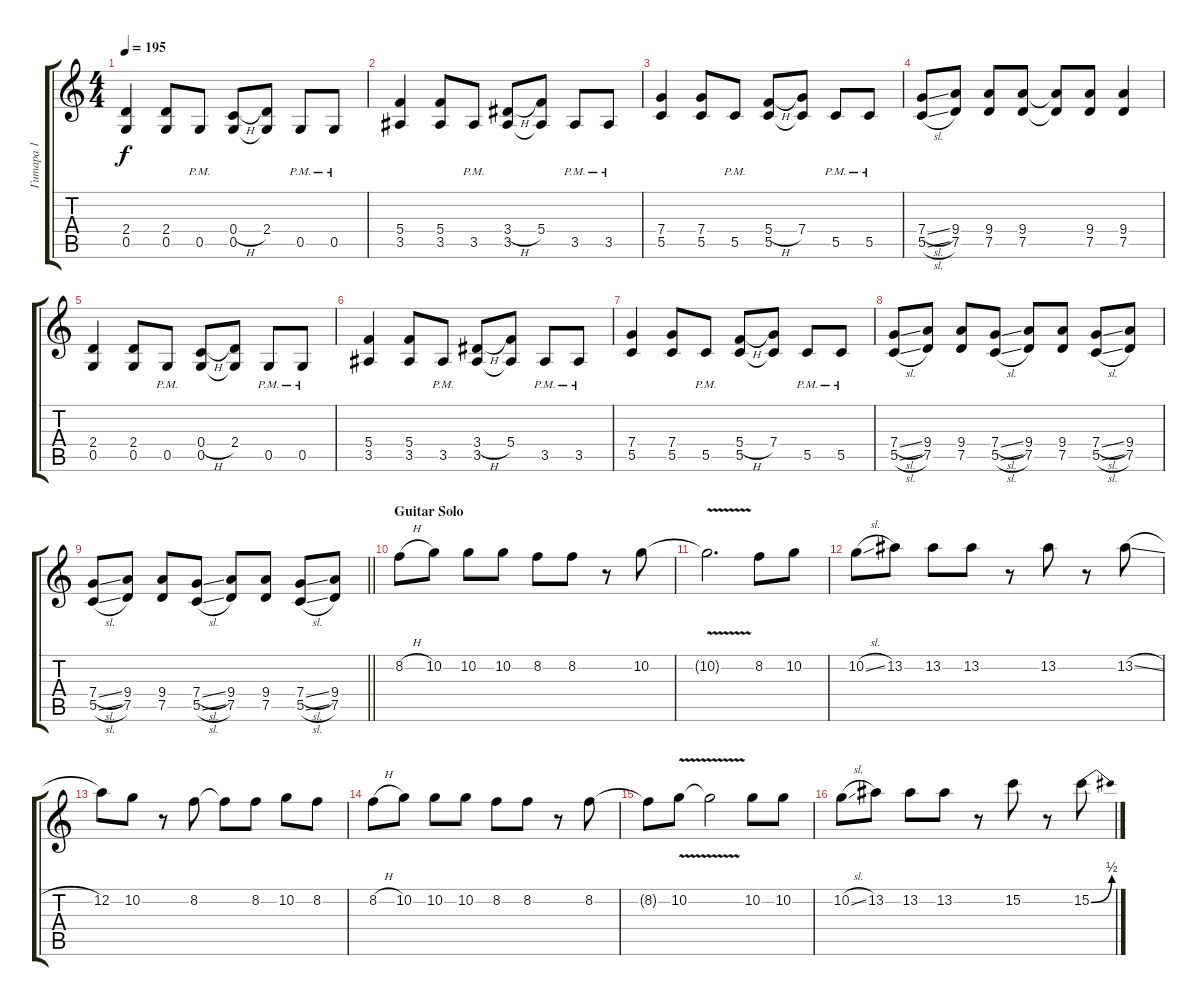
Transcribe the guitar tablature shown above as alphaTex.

\track ("Гитара 1" "Гитара 1") {instrument distortionguitar}
\staff {score tabs}
\tuning (D4 A3 F3 C3 G2 D2) {hide}
\ts (4 4)
\tempo 195
\clef g2
\ks c
(2.4 0.5).4{dy f} (2.4 0.5).8 0.5{pm}.8 (0.4{h} 0.5).8 (2.4 0.5{t}).8 0.5{pm}.8 0.5{pm}.8 |
(5.4 3.5).4 (5.4 3.5).8 3.5{pm}.8 (3.4{h} 3.5).8 (5.4 3.5{t}).8 3.5{pm}.8 3.5{pm}.8 |
(7.4 5.5).4 (7.4 5.5).8 5.5{pm}.8 (5.4{h} 5.5).8 (7.4 5.5{t}).8 5.5{pm}.8 5.5{pm}.8 |
(7.4{sl} 5.5{sl}).8 (9.4 7.5).8 (9.4 7.5).8 (9.4 7.5).8 (9.4{t} 7.5{t}).8 (9.4 7.5).8 (9.4 7.5).4 |
(2.4 0.5).4 (2.4 0.5).8 0.5{pm}.8 (0.4{h} 0.5).8 (2.4 0.5{t}).8 0.5{pm}.8 0.5{pm}.8 |
(5.4 3.5).4 (5.4 3.5).8 3.5{pm}.8 (3.4{h} 3.5).8 (5.4 3.5{t}).8 3.5{pm}.8 3.5{pm}.8 |
(7.4 5.5).4 (7.4 5.5).8 5.5{pm}.8 (5.4{h} 5.5).8 (7.4 5.5{t}).8 5.5{pm}.8 5.5{pm}.8 |
(7.4{sl} 5.5{sl}).8 (9.4 7.5).8 (9.4 7.5).8 (7.4{sl} 5.5{sl}).8 (9.4 7.5).8 (9.4 7.5).8 (7.4{sl} 5.5{sl}).8 (9.4 7.5).8 |
\barLineRight lightlight
(7.4{sl} 5.5{sl}).8 (9.4 7.5).8 (9.4 7.5).8 (7.4{sl} 5.5{sl}).8 (9.4 7.5).8 (9.4 7.5).8 (7.4{sl} 5.5{sl}).8 (9.4 7.5).8 |
\section ("" "Guitar Solo")
8.2{h}.8{volume 11} 10.2.8 10.2.8 10.2.8 8.2.8 8.2.8 r.8 10.2.8 |
10.2{v t}.2{d} 8.2.8 10.2.8 |
10.2{sl}.8 13.2.8 13.2.8 13.2.8 r.8 13.2.8 r.8 13.2{sl}.8 |
12.2.8 10.2.8 r.8 8.2.8 8.2{t}.8 8.2.8 10.2.8 8.2.8 |
8.2{h}.8 10.2.8 10.2.8 10.2.8 8.2.8 8.2.8 r.8 8.2.8 |
8.2{t}.8 10.2{v}.8 10.2{t}.2 10.2.8 10.2.8 |
10.2{sl}.8 13.2.8 13.2.8 13.2.8 r.8 15.2.8 r.8 15.2{be (bend 0 0 60 2)}.8
